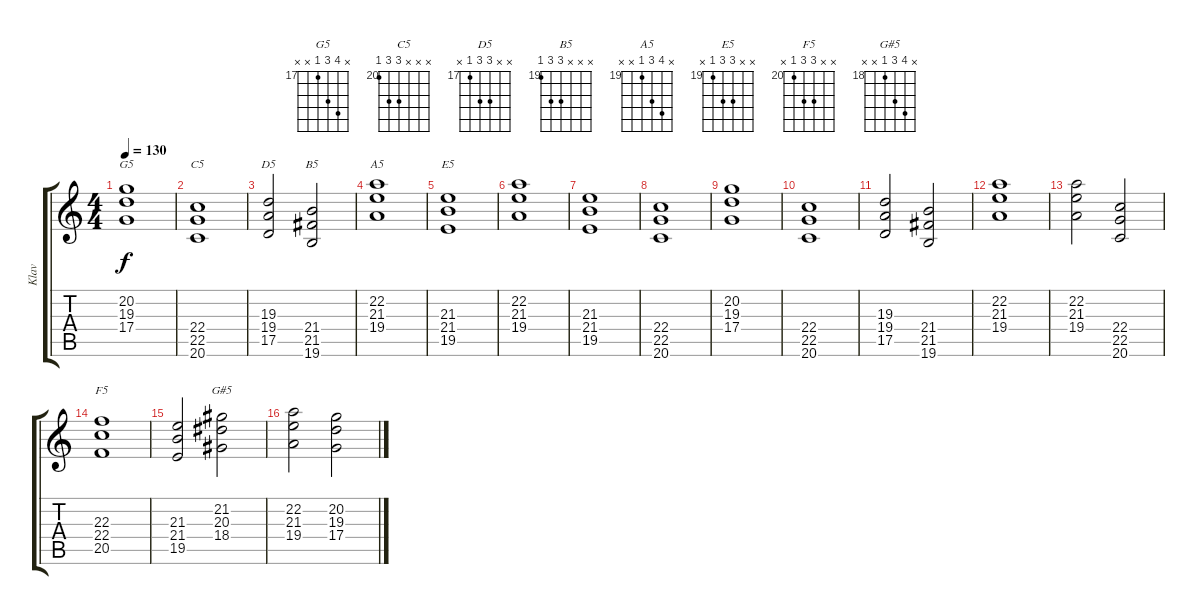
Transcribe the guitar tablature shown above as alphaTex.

\track ("Klav" "Klav") {instrument churchorgan}
\staff {score tabs}
\tuning (E4 B3 G3 D3 A2 E2) {hide}
\chord ("G5" x 20 19 17 x x) {firstfret 17}
\chord ("C5" x x x 22 22 20) {firstfret 20}
\chord ("D5" x x 19 19 17 x) {firstfret 17}
\chord ("B5" x x x 21 21 19) {firstfret 19}
\chord ("A5" x 22 21 19 x x) {firstfret 19}
\chord ("E5" x x 21 21 19 x) {firstfret 19}
\chord ("F5" x x 22 22 20 x) {firstfret 20}
\chord ("G#5" x 21 20 18 x x) {firstfret 18}
\ts (4 4)
\tempo 130
\clef g2
\ks c
(20.2 19.3 17.4).1{ch "G5" dy f} |
(22.4 22.5 20.6).1{ch "C5"} |
(19.3 19.4 17.5).2{ch "D5"} (21.4 21.5 19.6).2{ch "B5"} |
(22.2 21.3 19.4).1{ch "A5"} |
(21.3 21.4 19.5).1{ch "E5"} |
(22.2 21.3 19.4).1 |
(21.3 21.4 19.5).1 |
(22.4 22.5 20.6).1 |
(20.2 19.3 17.4).1 |
(22.4 22.5 20.6).1 |
(19.3 19.4 17.5).2 (21.4 21.5 19.6).2 |
(22.2 21.3 19.4).1 |
(22.2 21.3 19.4).2 (22.4 22.5 20.6).2 |
(22.3 22.4 20.5).1{ch "F5"} |
(21.3 21.4 19.5).2 (21.2 20.3 18.4).2{ch "G#5"} |
(22.2 21.3 19.4).2 (20.2 19.3 17.4).2
